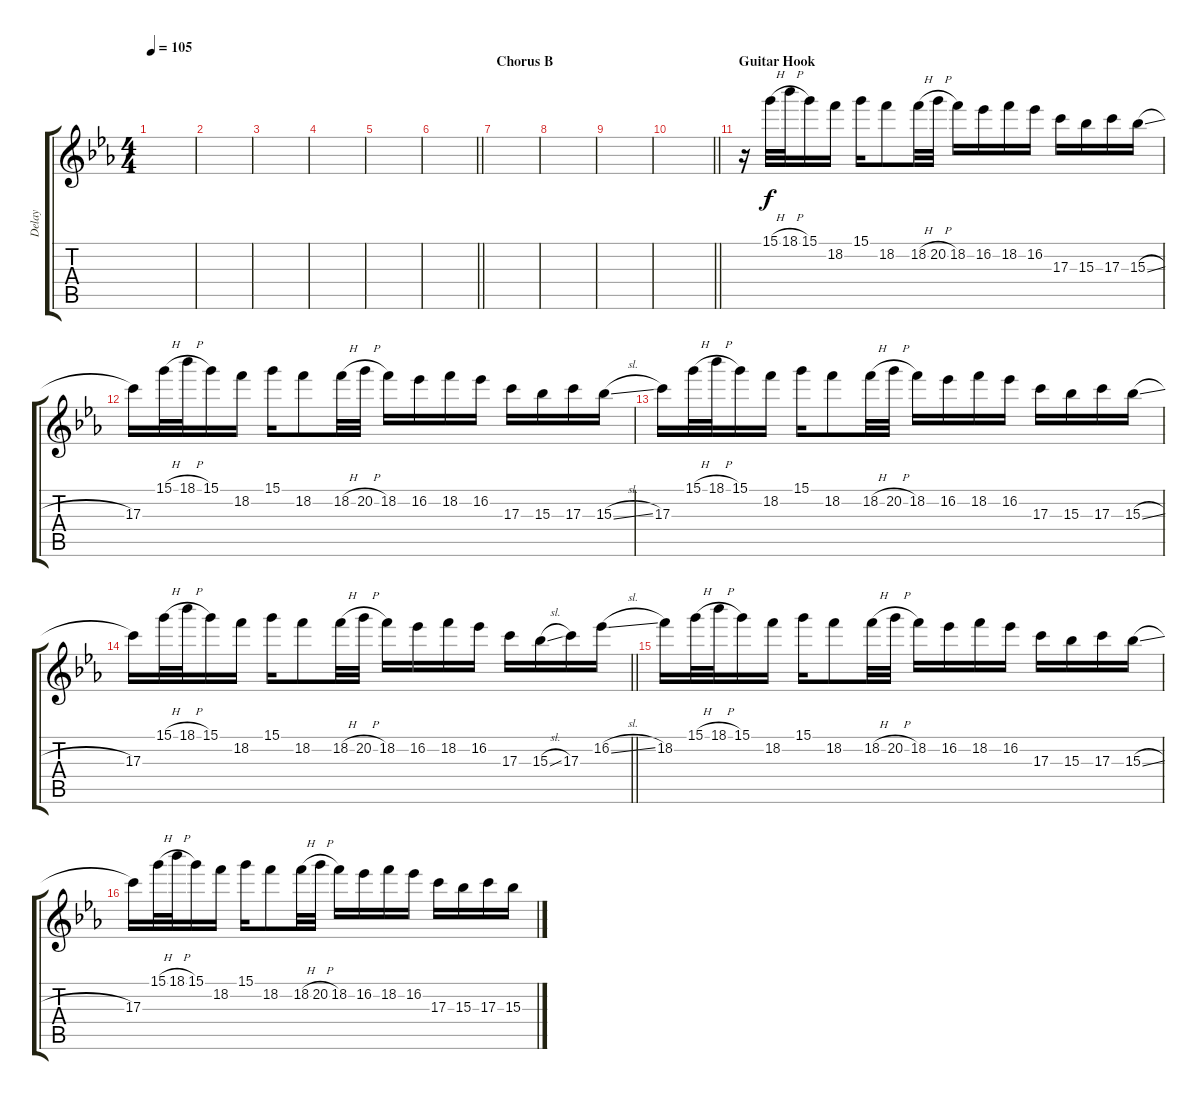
\track ("Delay" "Delay") {instrument electricguitarjazz}
\staff {score tabs}
\tuning (E4 B3 G3 D3 A2 E2) {hide}
\ts (4 4)
\tempo 105
\clef g2
\ks eb
|
|
|
|
|
\barLineRight lightlight
|
\section ("" "Chorus B")
|
|
|
\barLineRight lightlight
|
\section ("" "Guitar Hook")
r.16 15.1{h}.32 18.1{h}.32 15.1.16 18.2.16 15.1.16 18.2.8 18.2{h}.32 20.2{h}.32 18.2.16 16.2.16 18.2.16 16.2.16 17.3.16 15.3.16 17.3.16 15.3{sl}.16 |
17.3.16 15.1{h}.32 18.1{h}.32 15.1.16 18.2.16 15.1.16 18.2.8 18.2{h}.32 20.2{h}.32 18.2.16 16.2.16 18.2.16 16.2.16 17.3.16 15.3.16 17.3.16 15.3{sl}.16 |
17.3.16 15.1{h}.32 18.1{h}.32 15.1.16 18.2.16 15.1.16 18.2.8 18.2{h}.32 20.2{h}.32 18.2.16 16.2.16 18.2.16 16.2.16 17.3.16 15.3.16 17.3.16 15.3{sl}.16 |
\barLineRight lightlight
17.3.16 15.1{h}.32 18.1{h}.32 15.1.16 18.2.16 15.1.16 18.2.8 18.2{h}.32 20.2{h}.32 18.2.16 16.2.16 18.2.16 16.2.16 17.3.16 15.3{sl}.16 17.3.16 16.2{sl}.16 |
18.2.16 15.1{h}.32 18.1{h}.32 15.1.16 18.2.16 15.1.16 18.2.8 18.2{h}.32 20.2{h}.32 18.2.16 16.2.16 18.2.16 16.2.16 17.3.16 15.3.16 17.3.16 15.3{sl}.16 |
17.3.16 15.1{h}.32 18.1{h}.32 15.1.16 18.2.16 15.1.16 18.2.8 18.2{h}.32 20.2{h}.32 18.2.16 16.2.16 18.2.16 16.2.16 17.3.16 15.3.16 17.3.16 15.3{sl}.16
